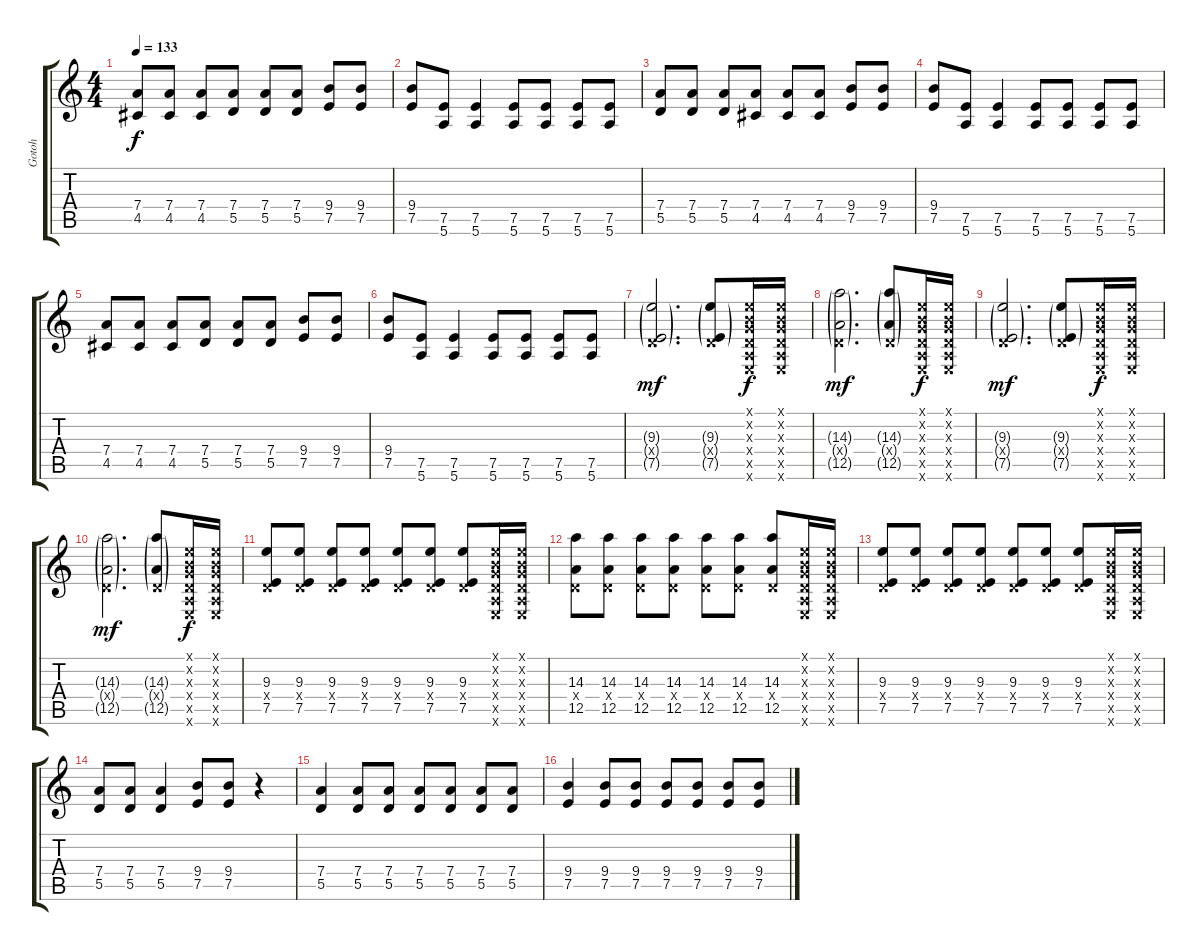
\track ("Gotoh" "Gotoh") {instrument distortionguitar}
\staff {score tabs}
\tuning (E4 B3 G3 D3 A2 E2) {hide}
\ts (4 4)
\tempo 133
\clef g2
\ks c
(7.4 4.5).8{dy f} (7.4 4.5).8 (7.4 4.5).8 (7.4 5.5).8 (7.4 5.5).8 (7.4 5.5).8 (9.4 7.5).8 (9.4 7.5).8 |
(9.4 7.5).8 (7.5 5.6).8 (7.5 5.6).4 (7.5 5.6).8 (7.5 5.6).8 (7.5 5.6).8 (7.5 5.6).8 |
(7.4 5.5).8 (7.4 5.5).8 (7.4 5.5).8 (7.4 4.5).8 (7.4 4.5).8 (7.4 4.5).8 (9.4 7.5).8 (9.4 7.5).8 |
(9.4 7.5).8 (7.5 5.6).8 (7.5 5.6).4 (7.5 5.6).8 (7.5 5.6).8 (7.5 5.6).8 (7.5 5.6).8 |
(7.4 4.5).8 (7.4 4.5).8 (7.4 4.5).8 (7.4 5.5).8 (7.4 5.5).8 (7.4 5.5).8 (9.4 7.5).8 (9.4 7.5).8 |
(9.4 7.5).8 (7.5 5.6).8 (7.5 5.6).4 (7.5 5.6).8 (7.5 5.6).8 (7.5 5.6).8 (7.5 5.6).8 |
(9.3{g} 0.4{g x} 7.5{g}).2{d dy mf} (9.3{g} 0.4{g x} 7.5{g}).8 (0.1{x} 0.2{x} 0.3{x} 0.4{x} 0.5{x} 0.6{x}).16{dy f} (0.1{x} 0.2{x} 0.3{x} 0.4{x} 0.5{x} 0.6{x}).16 |
(14.3{g} 0.4{g x} 12.5{g}).2{d dy mf} (14.3{g} 0.4{g x} 12.5{g}).8 (0.1{x} 0.2{x} 0.3{x} 0.4{x} 0.5{x} 0.6{x}).16{dy f} (0.1{x} 0.2{x} 0.3{x} 0.4{x} 0.5{x} 0.6{x}).16 |
(9.3{g} 0.4{g x} 7.5{g}).2{d dy mf} (9.3{g} 0.4{g x} 7.5{g}).8 (0.1{x} 0.2{x} 0.3{x} 0.4{x} 0.5{x} 0.6{x}).16{dy f} (0.1{x} 0.2{x} 0.3{x} 0.4{x} 0.5{x} 0.6{x}).16 |
(14.3{g} 0.4{g x} 12.5{g}).2{d dy mf} (14.3{g} 0.4{g x} 12.5{g}).8 (0.1{x} 0.2{x} 0.3{x} 0.4{x} 0.5{x} 0.6{x}).16{dy f} (0.1{x} 0.2{x} 0.3{x} 0.4{x} 0.5{x} 0.6{x}).16 |
(9.3 0.4{x} 7.5).8 (9.3 0.4{x} 7.5).8 (9.3 0.4{x} 7.5).8 (9.3 0.4{x} 7.5).8 (9.3 0.4{x} 7.5).8 (9.3 0.4{x} 7.5).8 (9.3 0.4{x} 7.5).8 (0.1{x} 0.2{x} 0.3{x} 0.4{x} 0.5{x} 0.6{x}).16 (0.1{x} 0.2{x} 0.3{x} 0.4{x} 0.5{x} 0.6{x}).16 |
(14.3 0.4{x} 12.5).8 (14.3 0.4{x} 12.5).8 (14.3 0.4{x} 12.5).8 (14.3 0.4{x} 12.5).8 (14.3 0.4{x} 12.5).8 (14.3 0.4{x} 12.5).8 (14.3 0.4{x} 12.5).8 (0.1{x} 0.2{x} 0.3{x} 0.4{x} 0.5{x} 0.6{x}).16 (0.1{x} 0.2{x} 0.3{x} 0.4{x} 0.5{x} 0.6{x}).16 |
(9.3 0.4{x} 7.5).8 (9.3 0.4{x} 7.5).8 (9.3 0.4{x} 7.5).8 (9.3 0.4{x} 7.5).8 (9.3 0.4{x} 7.5).8 (9.3 0.4{x} 7.5).8 (9.3 0.4{x} 7.5).8 (0.1{x} 0.2{x} 0.3{x} 0.4{x} 0.5{x} 0.6{x}).16 (0.1{x} 0.2{x} 0.3{x} 0.4{x} 0.5{x} 0.6{x}).16 |
(7.4 5.5).8 (7.4 5.5).8 (7.4 5.5).4 (9.4 7.5).8 (9.4 7.5).8 r.4 |
(7.4 5.5).4 (7.4 5.5).8 (7.4 5.5).8 (7.4 5.5).8 (7.4 5.5).8 (7.4 5.5).8 (7.4 5.5).8 |
(9.4 7.5).4 (9.4 7.5).8 (9.4 7.5).8 (9.4 7.5).8 (9.4 7.5).8 (9.4 7.5).8 (9.4 7.5).8
